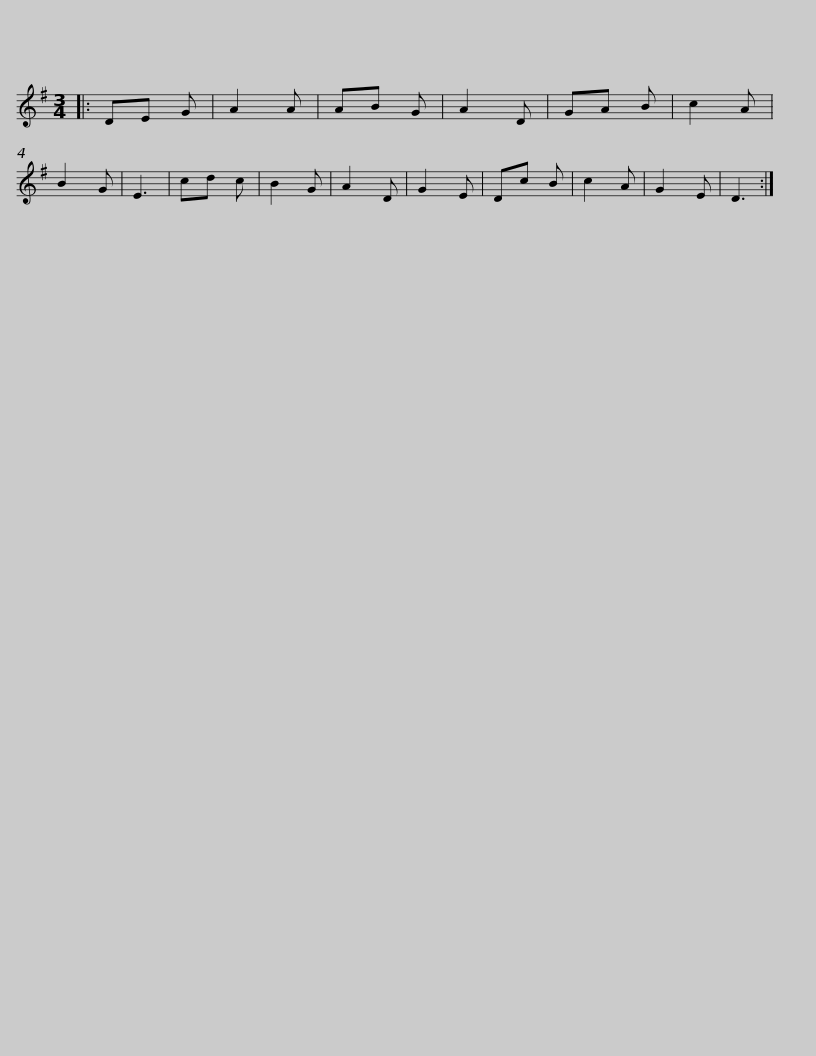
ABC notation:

X:1
L:1/8
M:3/4
I:linebreak $
K:G
V:1 treble
V:1
|: DE G | A2 A | AB G | A2 D | GA B | %5
 c2 A | B2 G | E3 | cd c | B2 G | %10
 A2 D | G2 E | Dc B | c2 A |$ G2 E | %15
 D3 :| %16
